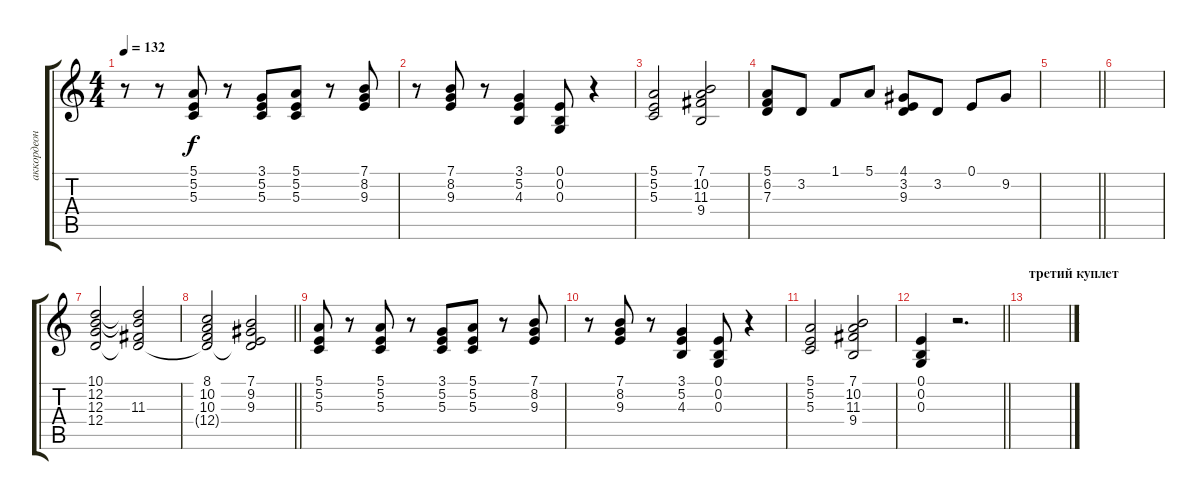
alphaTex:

\track ("аккордеон" "аккордеон") {solo instrument tangoaccordion}
\staff {score tabs}
\tuning (E4 B3 G3 D3 A2 E2) {hide}
\ts (4 4)
\tempo 132
\clef g2
\ks c
r.8{dy f} r.8 (5.1 5.2 5.3).8 r.8 (3.1 5.2 5.3).8 (5.1 5.2 5.3).8 r.8 (7.1 8.2 9.3).8 |
r.8 (7.1 8.2 9.3).8 r.8 (3.1 5.2 4.3).4 (0.1 0.2 0.3).8 r.4 |
(5.1 5.2 5.3).2 (7.1 10.2 11.3 9.4).2 |
(5.1 6.2 7.3).8 3.2.8 1.1.8 5.1.8 (4.1 3.2 9.3).8 3.2.8 0.1.8 9.2.8 |
\barLineRight lightlight
|
|
(10.1 12.2 12.3 12.4).2 (10.1{t} 12.2{t} 11.3 12.4{t}).2 |
\barLineRight lightlight
(8.1 10.2 10.3 12.4{t}).2 (7.1 9.2 9.3 12.4{t}).2 |
(5.1 5.2 5.3).8 r.8 (5.1 5.2 5.3).8 r.8 (3.1 5.2 5.3).8 (5.1 5.2 5.3).8 r.8 (7.1 8.2 9.3).8 |
r.8 (7.1 8.2 9.3).8 r.8 (3.1 5.2 4.3).4 (0.1 0.2 0.3).8 r.4 |
(5.1 5.2 5.3).2 (7.1 10.2 11.3 9.4).2 |
\barLineRight lightlight
(0.1 0.2 0.3).4 r.2{d} |
\section ("" "третий куплет ")
